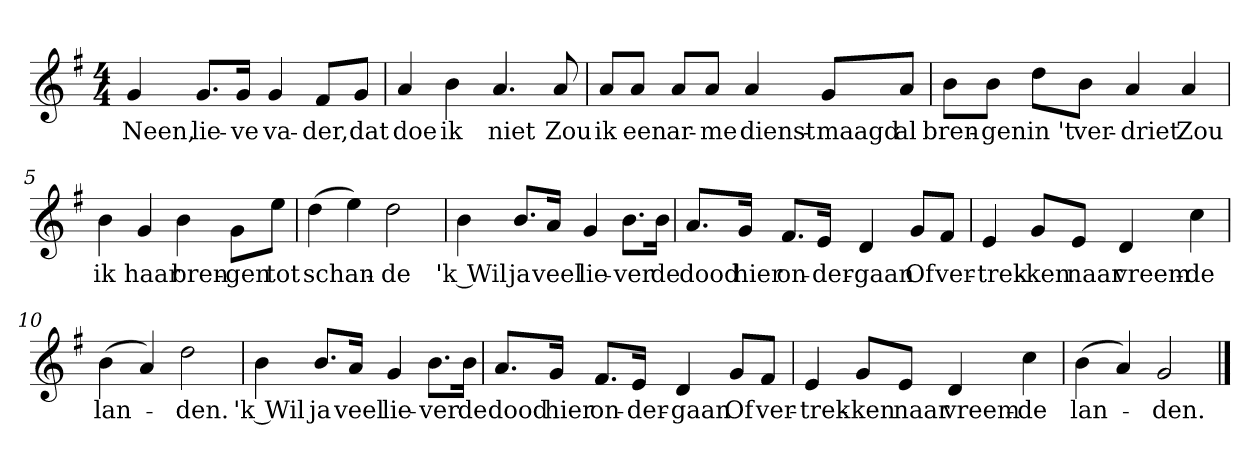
**kern	**text
*part1	*part1
*staff1	*staff1
*clefG2	*
*k[f#]	*
*G:	*
*M4/4	*
*MM120	*
=1	=1
4g	Neen,
8.g/L	lie-
16g/Jk	-ve
4g	va-
8f#/L	-der,
8g/J	dat
=2	=2
4a	doe
4b	ik
4.a	niet
8a	Zou
=3	=3
8a/L	ik
8a/J	een
8a/L	ar-
8a/J	-me
4a	dienst-
8g/L	-maagd
8a/J	al
=4	=4
8b\L	bren-
8b\J	-gen
8dd\L	in 't
8b\J	ver-
4a	-driet
4a	Zou
=5	=5
4b	ik
4g	haar
4b	bren-
8g\L	-gen
8ee\J	tot
=6	=6
(4dd	schan-
4ee)	.
2dd	-de
=7	=7
4b	'k Wil
8.b/L	ja
16a/Jk	veel
4g	lie-
8.b\L	-ver
16b\Jk	de
=8	=8
8.a/L	dood
16g/Jk	hier
8.f#/L	on-
16e/Jk	-der-
4d	-gaan
8g/L	Of
8f#/J	ver-
=9	=9
4e	-trek-
8g/L	-ken
8e/J	naar
4d	vreem-
4cc	-de
=10	=10
(4b	lan-
4a)	.
2dd	-den.
=11	=11
4b	'k Wil
8.b/L	ja
16a/Jk	veel
4g	lie-
8.b\L	-ver
16b\Jk	de
=12	=12
8.a/L	dood
16g/Jk	hier
8.f#/L	on-
16e/Jk	-der-
4d	-gaan
8g/L	Of
8f#/J	ver-
=13	=13
4e	-trek-
8g/L	-ken
8e/J	naar
4d	vreem-
4cc	-de
=14	=14
(4b	lan-
4a)	.
2g	-den.
==	==
*-	*-
